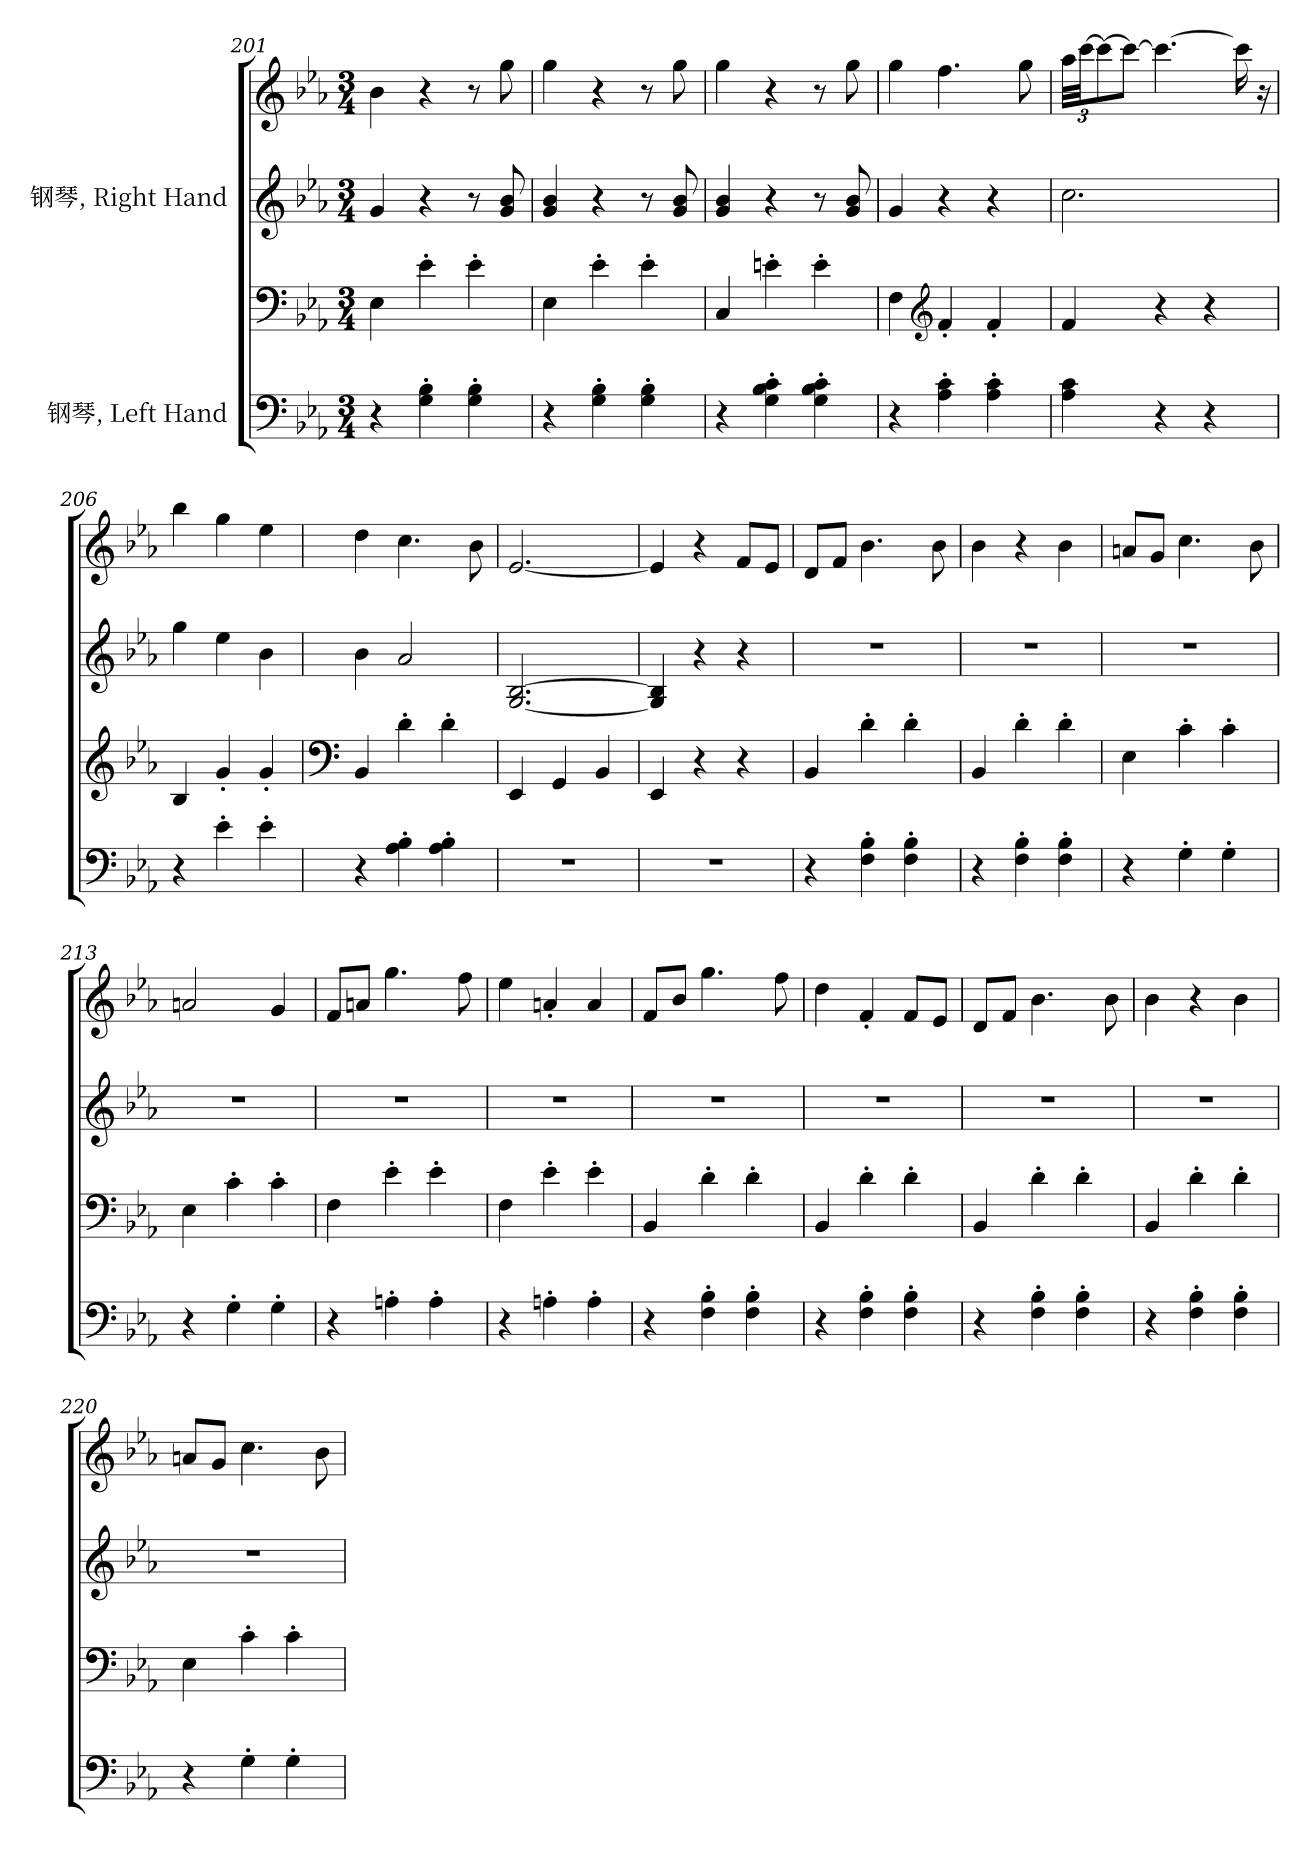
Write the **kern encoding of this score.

**kern	**kern	**kern	**kern
*part2	*part2	*part1	*part1
*staff4	*staff3	*staff2	*staff1
*I"钢琴, Left Hand	*	*I"钢琴, Right Hand	*
*clefF4	*clefF4	*clefG2	*clefG2
*k[b-e-a-]	*k[b-e-a-]	*k[b-e-a-]	*k[b-e-a-]
*M3/4	*M3/4	*M3/4	*M3/4
=201	=201	=201	=201
4r	4E-\	4g/	4b-\
4G\' 4B-\'	4e-'\	4r	4r
4G\' 4B-\'	4e-'\	8r	8r
.	.	8g/ 8b-/	8gg\
=202	=202	=202	=202
4r	4E-\	4g/ 4b-/	4gg\
4G\' 4B-\'	4e-'\	4r	4r
4G\' 4B-\'	4e-'\	8r	8r
.	.	8g/ 8b-/	8gg\
!!LO:LB:g=z
=203	=203	=203	=203
4r	4C/	4g/ 4b-/	4gg\
4G\' 4B-\' 4c\'	4en'\	4r	4r
4G\' 4B-\' 4c\'	4e'\	8r	8r
.	.	8g/ 8b-/	8gg\
=204	=204	=204	=204
*	*	*	*MM139
4r	4F\	4g/	4gg\
*	*clefG2	*	*
4A-\' 4c\'	4f'/	4r	4.ff\
4A-\' 4c\'	4f'/	4r	.
.	.	.	8gg\
=205	=205	=205	=205
*	*	*	*Xbrackettup
4A-\ 4c\	4f/	2.cc\	48aa-\LLL
.	.	.	[48ccc\JJ
.	.	.	12ccc\_
.	.	.	8ccc\J_
*	*	*	*MM133
4r	4r	.	4.ccc\_
4r	4r	.	.
.	.	.	16ccc\]
.	.	.	16r
=206	=206	=206	=206
4r	4B-/	4gg\	4bb-\
4e-'\	4g'/	4ee-\	4gg\
4e-'\	4g'/	4b-\	4ee-\
=207	=207	=207	=207
*	*clefF4	*	*
4r	4BB-/	4b-\	4dd\
4A-\' 4B-\'	4d'\	2a-/	4.cc\
4A-\' 4B-\'	4d'\	.	.
.	.	.	8b-\
=208	=208	=208	=208
2.r	4EE-/	[2.G/ [2.B-/	[2.e-/
.	4GG/	.	.
.	4BB-/	.	.
!!LO:PB:g=z
=209	=209	=209	=209
2.r	4EE-/	4G/] 4B-/]	4e-/]
.	4r	4r	4r
*	*	*	*MM136
.	4r	4r	8f/L
.	.	.	8e-/J
=210	=210	=210	=210
4r	4BB-/	2.r	8d/L
.	.	.	8f/J
4F\' 4B-\'	4d'\	.	4.b-\
4F\' 4B-\'	4d'\	.	.
.	.	.	8b-\
=211	=211	=211	=211
4r	4BB-/	2.r	4b-\
4F\' 4B-\'	4d'\	.	4r
4F\' 4B-\'	4d'\	.	4b-\
=212	=212	=212	=212
4r	4E-\	2.r	8a/L
.	.	.	8g/J
4G'\	4c'\	.	4.cc\
4G'\	4c'\	.	.
.	.	.	8b-\
=213	=213	=213	=213
4r	4E-\	2.r	2a/
4G'\	4c'\	.	.
4G'\	4c'\	.	4g/
=214	=214	=214	=214
4r	4F\	2.r	8f/L
.	.	.	8a/J
4A'\	4e-'\	.	4.gg\
4A'\	4e-'\	.	.
.	.	.	8ff\
=215	=215	=215	=215
4r	4F\	2.r	4ee-\
4A'\	4e-'\	.	4a'/
4A'\	4e-'\	.	4a/
!!LO:LB:g=z
=216	=216	=216	=216
4r	4BB-/	2.r	8f/L
.	.	.	8b-/J
4F\' 4B-\'	4d'\	.	4.gg\
4F\' 4B-\'	4d'\	.	.
.	.	.	8ff\
=217	=217	=217	=217
4r	4BB-/	2.r	4dd\
4F\' 4B-\'	4d'\	.	4f'/
4F\' 4B-\'	4d'\	.	8f/L
.	.	.	8e-/J
=218	=218	=218	=218
4r	4BB-/	2.r	8d/L
.	.	.	8f/J
4F\' 4B-\'	4d'\	.	4.b-\
4F\' 4B-\'	4d'\	.	.
.	.	.	8b-\
=219	=219	=219	=219
4r	4BB-/	2.r	4b-\
4F\' 4B-\'	4d'\	.	4r
4F\' 4B-\'	4d'\	.	4b-\
=220	=220	=220	=220
4r	4E-\	2.r	8a/L
.	.	.	8g/J
4G'\	4c'\	.	4.cc\
4G'\	4c'\	.	.
.	.	.	8b-\
=	=	=	=
*-	*-	*-	*-
